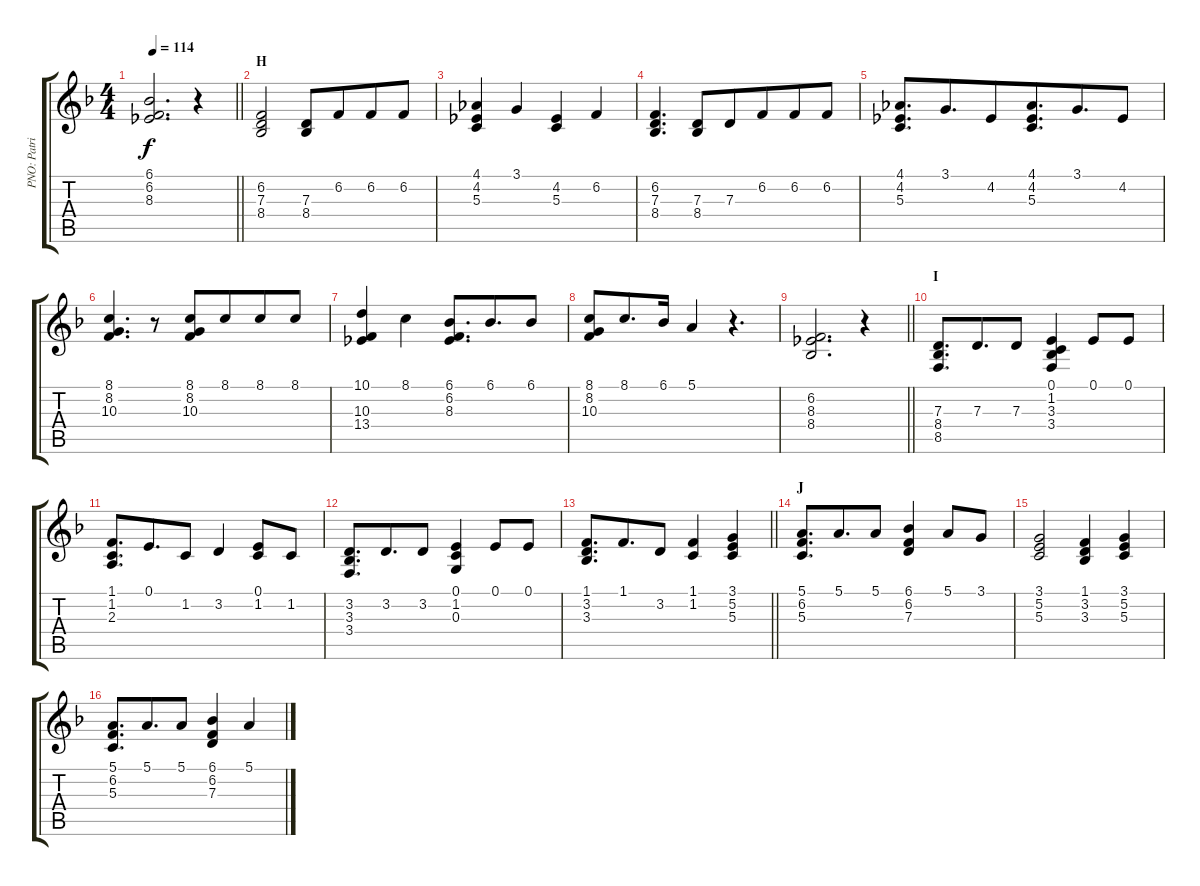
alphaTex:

\track ("PNO: Patrick Leonard" "PNO: Patri") {instrument brightacousticpiano}
\staff {score tabs}
\tuning (E4 B3 G3 D3 A2 E2) {hide}
\ts (4 4)
\tempo 114
\clef g2
\barLineRight lightlight
\ks f
(6.1 6.2 8.3).2{d dy f} r.4 |
\section ("" "H")
(6.2 7.3 8.4).2 (7.3 8.4).8 6.2.8{beam merge} 6.2.8 6.2.8 |
(4.1 4.2 5.3).4 3.1.4 (4.2 5.3).4 6.2.4 |
(6.2 7.3 8.4).4{d} (7.3 8.4).8{beam merge} 7.3.8 6.2.8{beam merge} 6.2.8 6.2.8 |
(4.1 4.2 5.3).8{d} 3.1.8{d beam merge} 4.2.8{beam merge} (4.1 4.2 5.3).8{d} 3.1.8{d beam merge} 4.2.8 |
(8.1 8.2 10.3).4{d} r.8 (8.1 8.2 10.3).8 8.1.8{beam merge} 8.1.8 8.1.8 |
(10.1 10.3 13.4).4 8.1.4 (6.1 6.2 8.3).8{d} 6.1.8{d beam merge} 6.1.8 |
(8.1 8.2 10.3).8 8.1.8{d beam merge} 6.1.16 5.1.4 r.4{d} |
\barLineRight lightlight
(6.2 8.3 8.4).2{d} r.4 |
\section ("" "I")
(7.3 8.4 8.5).8{d} 7.3.8{d beam merge} 7.3.8 (0.1 1.2 3.3 3.4).4 0.1.8 0.1.8 |
(1.1 1.2 2.3).8{d} 0.1.8{d beam merge} 1.2.8 3.2.4 (0.1 1.2).8 1.2.8 |
(3.2 3.3 3.4).8{d} 3.2.8{d beam merge} 3.2.8 (0.1 1.2 0.3).4 0.1.8 0.1.8 |
\barLineRight lightlight
(1.1 3.2 3.3).8{d} 1.1.8{d beam merge} 3.2.8 (1.1 1.2).4 (3.1 5.2 5.3).4 |
\section ("" "J")
(5.1 6.2 5.3).8{d} 5.1.8{d beam merge} 5.1.8 (6.1 6.2 7.3).4 5.1.8 3.1.8 |
(3.1 5.2 5.3).2 (1.1 3.2 3.3).4 (3.1 5.2 5.3).4 |
(5.1 6.2 5.3).8{d} 5.1.8{d beam merge} 5.1.8 (6.1 6.2 7.3).4 5.1.4
